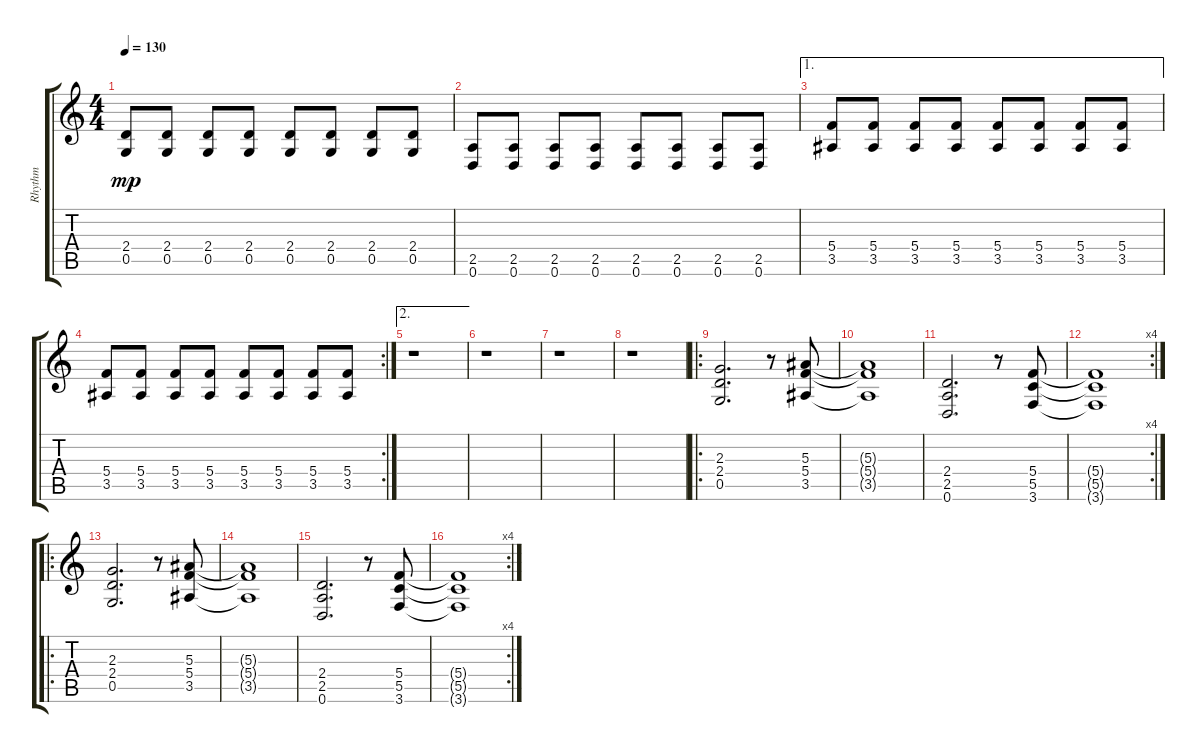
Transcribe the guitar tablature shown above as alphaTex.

\track ("Rhythm" "Rhythm") {instrument distortionguitar}
\staff {score tabs}
\tuning (D4 A3 F3 C3 G2 D2) {hide}
\ts (4 4)
\tempo 130
\clef g2
\ks c
(2.4 0.5).8{dy mp} (2.4 0.5).8 (2.4 0.5).8 (2.4 0.5).8 (2.4 0.5).8 (2.4 0.5).8 (2.4 0.5).8 (2.4 0.5).8 |
(2.5 0.6).8 (2.5 0.6).8 (2.5 0.6).8 (2.5 0.6).8 (2.5 0.6).8 (2.5 0.6).8 (2.5 0.6).8 (2.5 0.6).8 |
\ae 1
(5.4 3.5).8 (5.4 3.5).8 (5.4 3.5).8 (5.4 3.5).8 (5.4 3.5).8 (5.4 3.5).8 (5.4 3.5).8 (5.4 3.5).8 |
\rc 2
(5.4 3.5).8 (5.4 3.5).8 (5.4 3.5).8 (5.4 3.5).8 (5.4 3.5).8 (5.4 3.5).8 (5.4 3.5).8 (5.4 3.5).8 |
\ae 2
r.1 |
r.1 |
r.1 |
r.1 |
\ro
(2.3 2.4 0.5).2{d} r.8 (5.3 5.4 3.5).8 |
(5.3{t} 5.4{t} 3.5{t}).1 |
(2.4 2.5 0.6).2{d} r.8 (5.4 5.5 3.6).8 |
\rc 4
(5.4{t} 5.5{t} 3.6{t}).1 |
\ro
(2.3 2.4 0.5).2{d} r.8 (5.3 5.4 3.5).8 |
(5.3{t} 5.4{t} 3.5{t}).1 |
(2.4 2.5 0.6).2{d} r.8 (5.4 5.5 3.6).8 |
\rc 4
(5.4{t} 5.5{t} 3.6{t}).1
